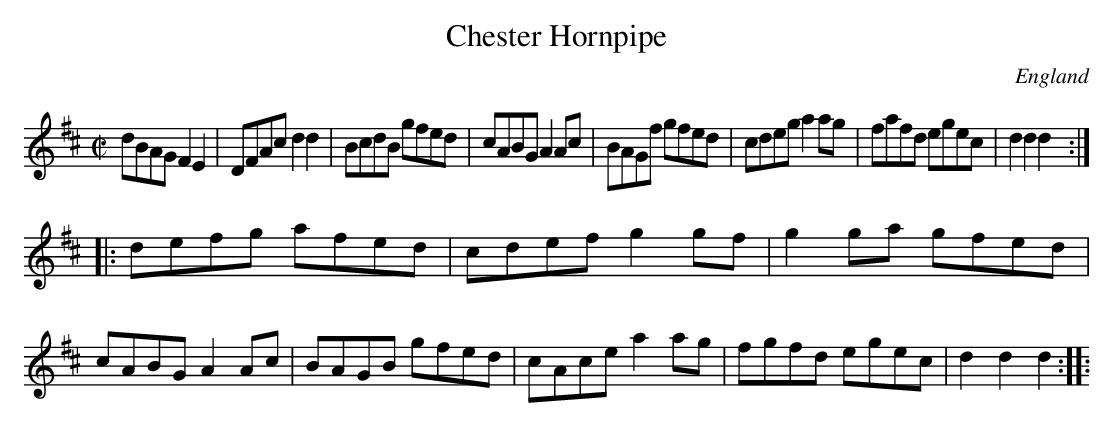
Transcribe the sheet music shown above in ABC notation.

X:1
T:Chester Hornpipe
L:1/8
M:C|
O:England
K:D
dBAG F2E2 | DFAc d2d2 | BcdB gfed | cABG A2Ac |\
BAGf gfed | cdeg a2ag | fafd egec | d2d2 d2 ::
defg afed | cdef g2gf | g2ga gfed | cABG A2Ac |\
BAGB gfed | cAce a2ag | fgfd egec | d2d2 d2 ::
